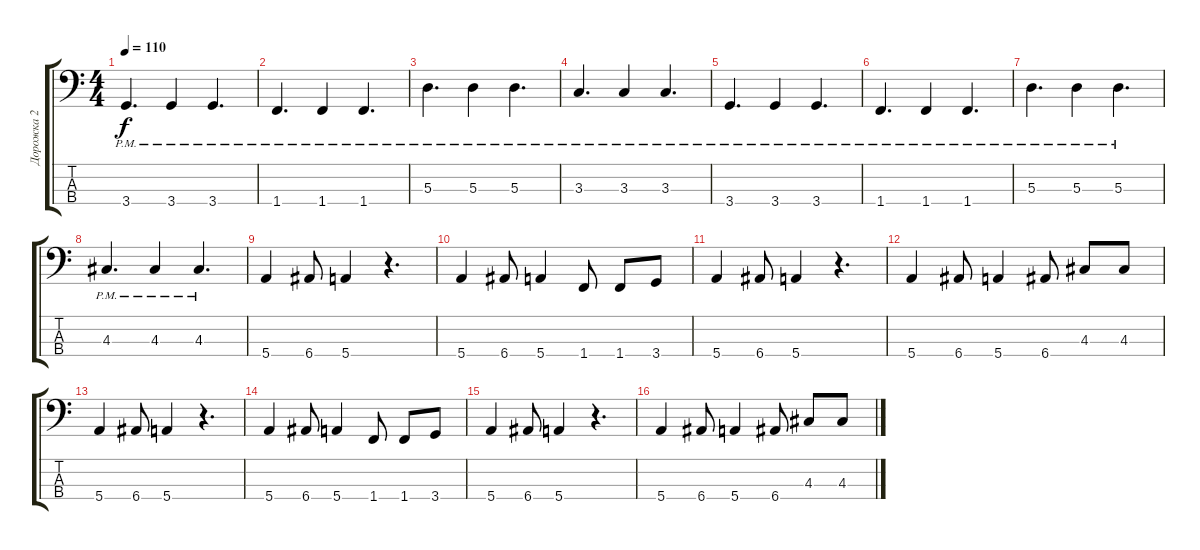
\track ("Дорожка 2" "Дорожка 2") {instrument electricbasspick}
\staff {score tabs}
\tuning (G2 D2 A1 E1) {hide}
\ts (4 4)
\tempo 110
\clef f4
\ks c
3.4{pm}.4{d dy f} 3.4{pm}.4 3.4{pm}.4{d} |
1.4{pm}.4{d} 1.4{pm}.4 1.4{pm}.4{d} |
5.3{pm}.4{d} 5.3{pm}.4 5.3{pm}.4{d} |
3.3{pm}.4{d} 3.3{pm}.4 3.3{pm}.4{d} |
3.4{pm}.4{d} 3.4{pm}.4 3.4{pm}.4{d} |
1.4{pm}.4{d} 1.4{pm}.4 1.4{pm}.4{d} |
5.3{pm}.4{d} 5.3{pm}.4 5.3{pm}.4{d} |
4.3{pm}.4{d} 4.3{pm}.4 4.3{pm}.4{d} |
5.4.4 6.4.8 5.4.4 r.4{d} |
5.4.4 6.4.8 5.4.4 1.4.8 1.4.8 3.4.8 |
5.4.4 6.4.8 5.4.4 r.4{d} |
5.4.4 6.4.8 5.4.4 6.4.8 4.3.8 4.3.8 |
5.4.4 6.4.8 5.4.4 r.4{d} |
5.4.4 6.4.8 5.4.4 1.4.8 1.4.8 3.4.8 |
5.4.4 6.4.8 5.4.4 r.4{d} |
5.4.4 6.4.8 5.4.4 6.4.8 4.3.8 4.3.8
